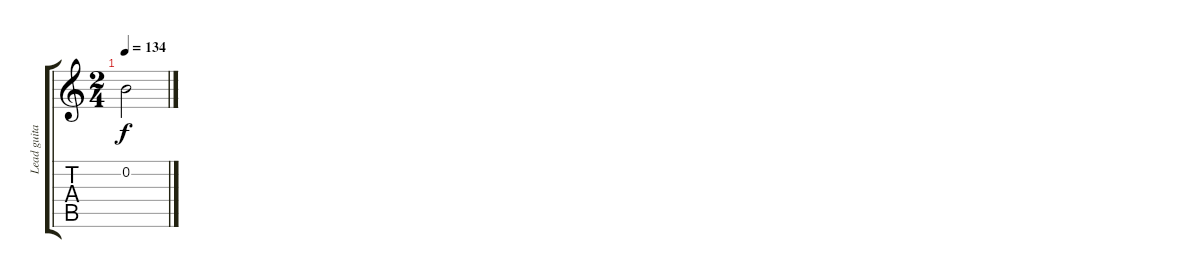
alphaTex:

\track ("Lead guitar" "Lead guita") {instrument overdrivenguitar}
\staff {score tabs}
\tuning (E4 B3 G3 D3 A2 E2) {hide}
\ts (2 4)
\tempo 134
\clef g2
\ks c
0.2{t}.2{dy f}
